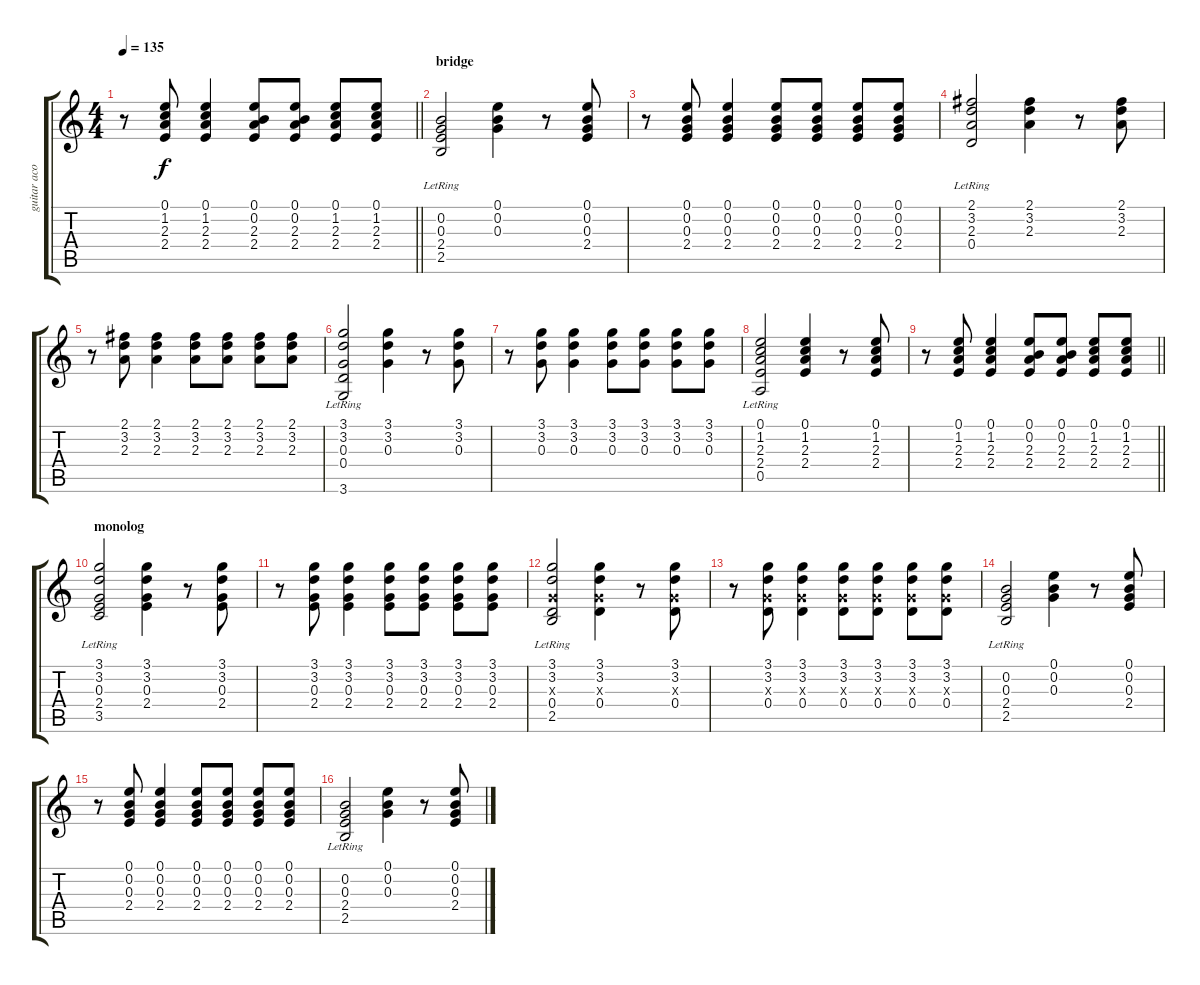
\track ("guitar acoustic (aril)" "guitar aco") {instrument acousticguitarsteel}
\staff {score tabs}
\tuning (E4 B3 G3 D3 A2 E2) {hide}
\ts (4 4)
\tempo 135
\clef g2
\barLineRight lightlight
\ks c
r.8{dy f} (0.1 1.2 2.3 2.4).8 (0.1 1.2 2.3 2.4).4 (0.1 0.2 2.3 2.4).8 (0.1 0.2 2.3 2.4).8 (0.1 1.2 2.3 2.4).8 (0.1 1.2 2.3 2.4).8 |
\section ("" "bridge")
(0.2{lr} 0.3 2.4 2.5).2 (0.1 0.2 0.3).4 r.8 (0.1 0.2 0.3 2.4).8 |
r.8 (0.1 0.2 0.3 2.4).8 (0.1 0.2 0.3 2.4).4 (0.1 0.2 0.3 2.4).8 (0.1 0.2 0.3 2.4).8 (0.1 0.2 0.3 2.4).8 (0.1 0.2 0.3 2.4).8 |
(2.1 3.2 2.3{lr} 0.4).2 (2.1 3.2 2.3).4 r.8 (2.1 3.2 2.3).8 |
r.8 (2.1 3.2 2.3).8 (2.1 3.2 2.3).4 (2.1 3.2 2.3).8 (2.1 3.2 2.3).8 (2.1 3.2 2.3).8 (2.1 3.2 2.3).8 |
(3.1 3.2 0.3{lr} 0.4 3.6).2 (3.1 3.2 0.3).4 r.8 (3.1 3.2 0.3).8 |
r.8 (3.1 3.2 0.3).8 (3.1 3.2 0.3).4 (3.1 3.2 0.3).8 (3.1 3.2 0.3).8 (3.1 3.2 0.3).8 (3.1 3.2 0.3).8 |
(0.1{lr} 1.2 2.3 2.4 0.5).2 (0.1 1.2 2.3 2.4).4 r.8 (0.1 1.2 2.3 2.4).8 |
\barLineRight lightlight
r.8 (0.1 1.2 2.3 2.4).8 (0.1 1.2 2.3 2.4).4 (0.1 0.2 2.3 2.4).8 (0.1 0.2 2.3 2.4).8 (0.1 1.2 2.3 2.4).8 (0.1 1.2 2.3 2.4).8 |
\section ("" "monolog")
(3.1{lr} 3.2 0.3 2.4 3.5).2 (3.1 3.2 0.3 2.4).4 r.8 (3.1 3.2 0.3 2.4).8 |
r.8 (3.1 3.2 0.3 2.4).8 (3.1 3.2 0.3 2.4).4 (3.1 3.2 0.3 2.4).8 (3.1 3.2 0.3 2.4).8 (3.1 3.2 0.3 2.4).8 (3.1 3.2 0.3 2.4).8 |
(3.1 3.2 0.3{x} 0.4{lr} 2.5).2 (3.1 3.2 0.3{x} 0.4).4 r.8 (3.1 3.2 0.3{x} 0.4).8 |
r.8 (3.1 3.2 0.3{x} 0.4).8 (3.1 3.2 0.3{x} 0.4).4 (3.1 3.2 0.3{x} 0.4).8 (3.1 3.2 0.3{x} 0.4).8 (3.1 3.2 0.3{x} 0.4).8 (3.1 3.2 0.3{x} 0.4).8 |
(0.2{lr} 0.3 2.4 2.5).2 (0.1 0.2 0.3).4 r.8 (0.1 0.2 0.3 2.4).8 |
r.8 (0.1 0.2 0.3 2.4).8 (0.1 0.2 0.3 2.4).4 (0.1 0.2 0.3 2.4).8 (0.1 0.2 0.3 2.4).8 (0.1 0.2 0.3 2.4).8 (0.1 0.2 0.3 2.4).8 |
(0.2{lr} 0.3 2.4 2.5).2 (0.1 0.2 0.3).4 r.8 (0.1 0.2 0.3 2.4).8
